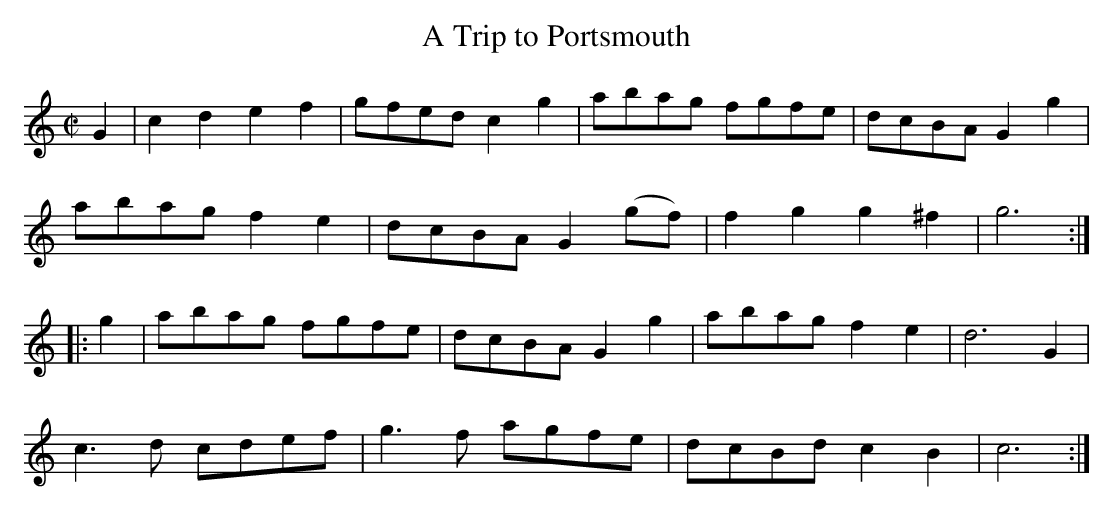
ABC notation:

X:1
T:Trip to Portsmouth, A
M:C|
L:1/8
K:C
G2|c2d2e2f2|gfed c2g2|abag fgfe|dcBA G2g2|
abag f2e2|dcBA G2(gf)|f2g2g2^f2|g6:|
|:g2|abag fgfe|dcBA G2g2|abag f2e2|d6 G2|
c3d cdef|g3f agfe|dcBd c2B2|c6:|]
